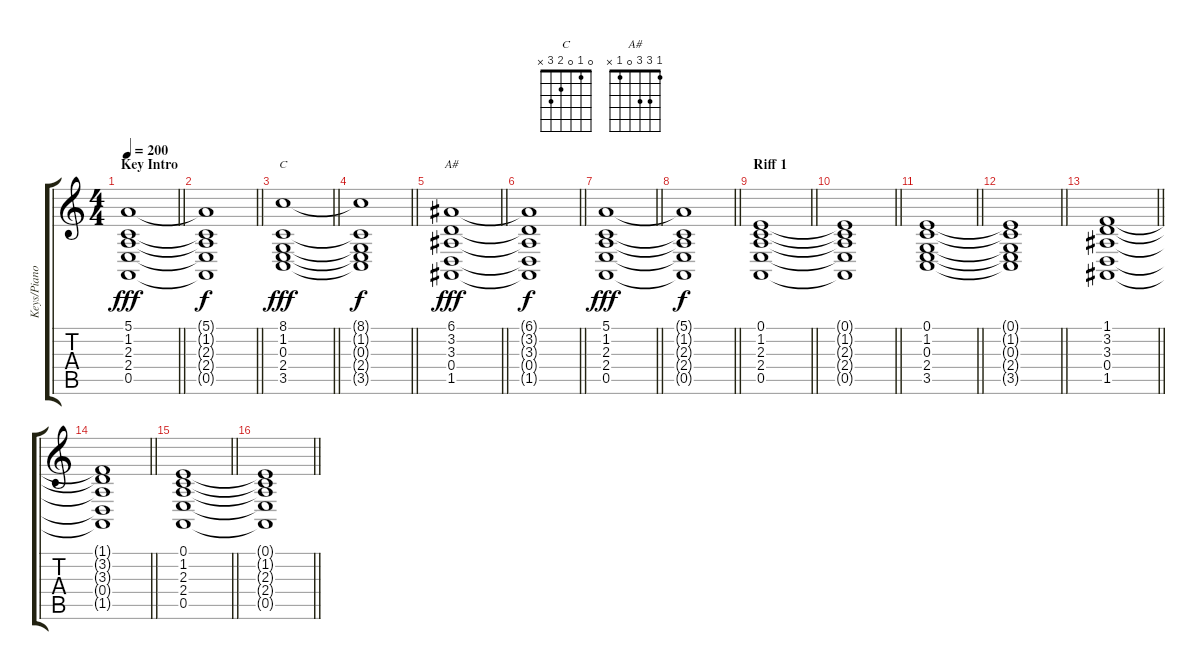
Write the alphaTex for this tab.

\track ("Keys/Piano L.H." "Keys/Piano") {instrument pad2warm}
\staff {score tabs}
\tuning (E4 B3 G3 D3 A2 D2) {hide}
\chord ("C" 0 1 0 2 3 x)
\chord ("A#" 1 3 3 0 1 x)
\ts (4 4)
\section ("" "Key Intro")
\tempo 200
\tempo 100
\tempo 200
\clef g2
\barLineRight lightlight
\ks c
(5.1 1.2 2.3 2.4 0.5).1{dy fff instrument pad2warm} |
\barLineRight lightlight
(5.1{t} 1.2{t} 2.3{t} 2.4{t} 0.5{t}).1{dy f} |
\barLineRight lightlight
(8.1 1.2 0.3 2.4 3.5).1{ch "C" dy fff} |
\barLineRight lightlight
(8.1{t} 1.2{t} 0.3{t} 2.4{t} 3.5{t}).1{dy f} |
\barLineRight lightlight
(6.1 3.2 3.3 0.4 1.5).1{ch "A#" dy fff} |
\barLineRight lightlight
(6.1{t} 3.2{t} 3.3{t} 0.4{t} 1.5{t}).1{dy f} |
\barLineRight lightlight
(5.1 1.2 2.3 2.4 0.5).1{dy fff} |
\barLineRight lightlight
(5.1{t} 1.2{t} 2.3{t} 2.4{t} 0.5{t}).1{dy f} |
\section ("" "Riff 1")
\barLineRight lightlight
(0.1 1.2 2.3 2.4 0.5).1 |
\barLineRight lightlight
(0.1{t} 1.2{t} 2.3{t} 2.4{t} 0.5{t}).1 |
\barLineRight lightlight
(0.1 1.2 0.3 2.4 3.5).1 |
\barLineRight lightlight
(0.1{t} 1.2{t} 0.3{t} 2.4{t} 3.5{t}).1 |
\barLineRight lightlight
(1.1 3.2 3.3 0.4 1.5).1 |
\barLineRight lightlight
(1.1{t} 3.2{t} 3.3{t} 0.4{t} 1.5{t}).1 |
\barLineRight lightlight
(0.1 1.2 2.3 2.4 0.5).1 |
\barLineRight lightlight
(0.1{t} 1.2{t} 2.3{t} 2.4{t} 0.5{t}).1
